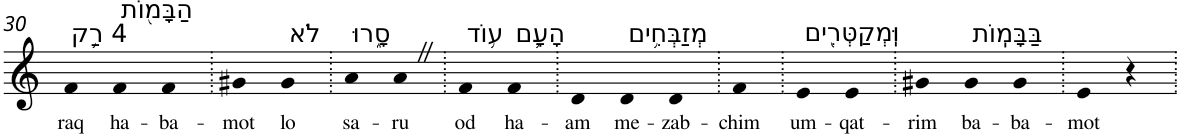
**kern	**text
*part1	*part1
*staff1	*staff1
*I"Piano	*
*I'Pno	*
!!LO:PB:g=z
*clefG2	*
*k[]	*
=30	=30
!LO:TX:a:t=4 רַ֥ק	!
!	!LO:LY:b
4f	raq
!LO:TX:a:t=הַבָּמ֖וֹת	!
!	!LO:LY:b
4f	ha-
!	!LO:LY:b
4f	-ba-
=31.	=31.
!	!LO:LY:b
4g#X	-mot
!LO:TX:a:t=לֹא	!
!	!LO:LY:b
4g#	lo
=32.	=32.
!LO:TX:a:t=סָ֑רוּ	!
!	!LO:LY:b
4a	sa-
!	!LO:LY:b
4aZ	-ru
=33.	=33.
!LO:TX:a:t=ע֥וֹד	!
!	!LO:LY:b
4f	od
!LO:TX:a:t=הָעָ֛ם	!
!	!LO:LY:b
4f	ha-
=34.	=34.
!	!LO:LY:b
4d	-am
!LO:TX:a:t=מְזַבְּחִ֥ים	!
!	!LO:LY:b
4d	me-
!	!LO:LY:b
4d	-zab-
=35.	=35.
!	!LO:LY:b
4f	-chim
=36.	=36.
!LO:TX:a:t=וּֽמְקַטְּרִ֖ים	!
!	!LO:LY:b
4e	um-
!	!LO:LY:b
4e	-qat-
=37.	=37.
!	!LO:LY:b
4g#X	-rim
!LO:TX:a:t=בַּבָּמֽוֹת	!
!	!LO:LY:b
4g#	ba-
!	!LO:LY:b
4g#	-ba-
=38.	=38.
!	!LO:LY:b
4e	-mot
4r	.
=.	=.
*-	*-
